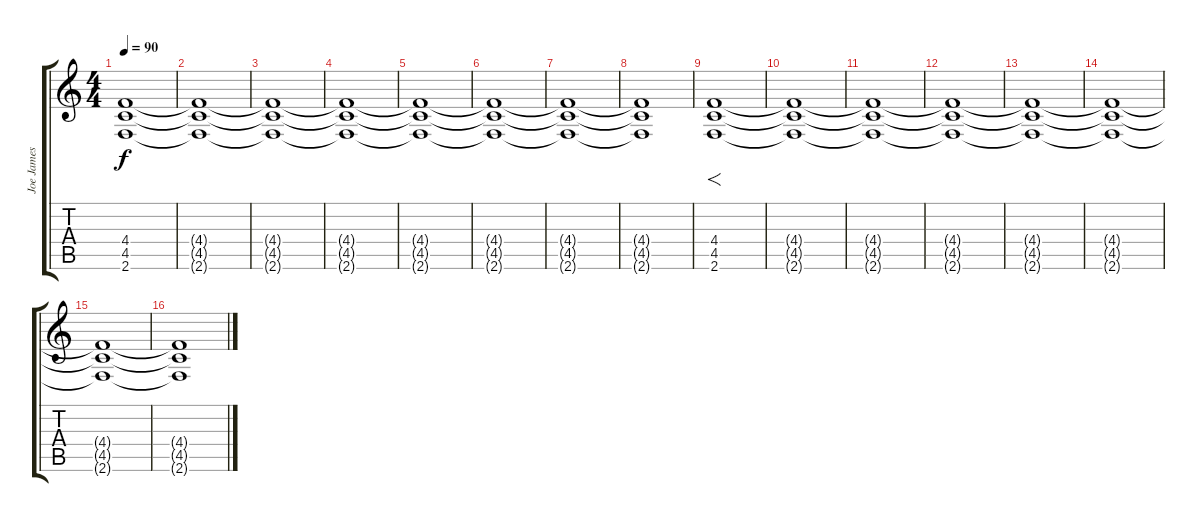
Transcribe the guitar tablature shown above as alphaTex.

\track ("Joe James" "Joe James") {instrument distortionguitar}
\staff {score tabs}
\tuning (Eb4 Bb3 Gb3 Db3 Ab2 Eb2) {hide}
\ts (4 4)
\tempo 90
\clef g2
\ks c
(4.4{t} 4.5{t} 2.6{t}).1{dy f} |
(4.4{t} 4.5{t} 2.6{t}).1 |
(4.4{t} 4.5{t} 2.6{t}).1 |
(4.4{t} 4.5{t} 2.6{t}).1 |
(4.4{t} 4.5{t} 2.6{t}).1 |
(4.4{t} 4.5{t} 2.6{t}).1 |
(4.4{t} 4.5{t} 2.6{t}).1 |
(4.4{t} 4.5{t} 2.6{t}).1 |
(4.4 4.5 2.6).1{f} |
(4.4{t} 4.5{t} 2.6{t}).1 |
(4.4{t} 4.5{t} 2.6{t}).1 |
(4.4{t} 4.5{t} 2.6{t}).1 |
(4.4{t} 4.5{t} 2.6{t}).1 |
(4.4{t} 4.5{t} 2.6{t}).1 |
(4.4{t} 4.5{t} 2.6{t}).1 |
(4.4{t} 4.5{t} 2.6{t}).1
